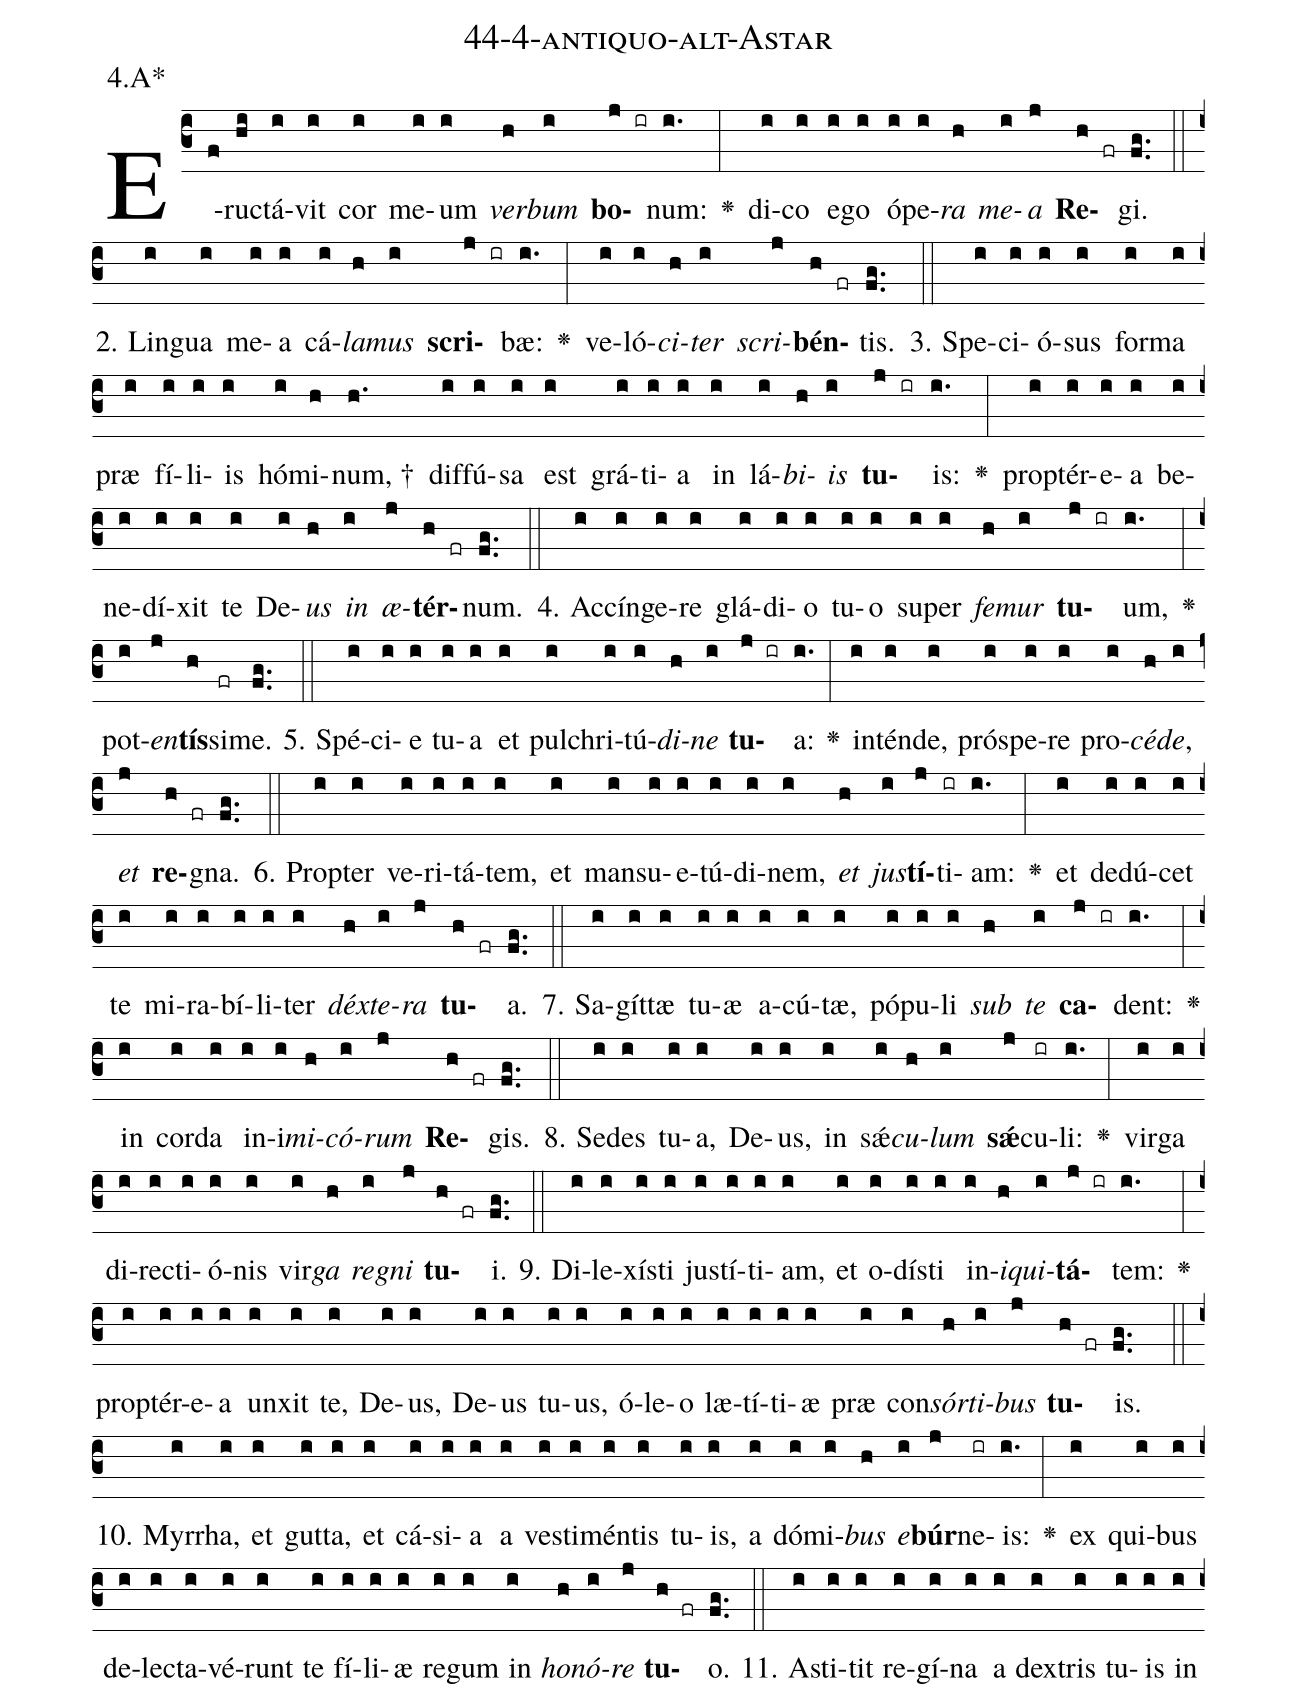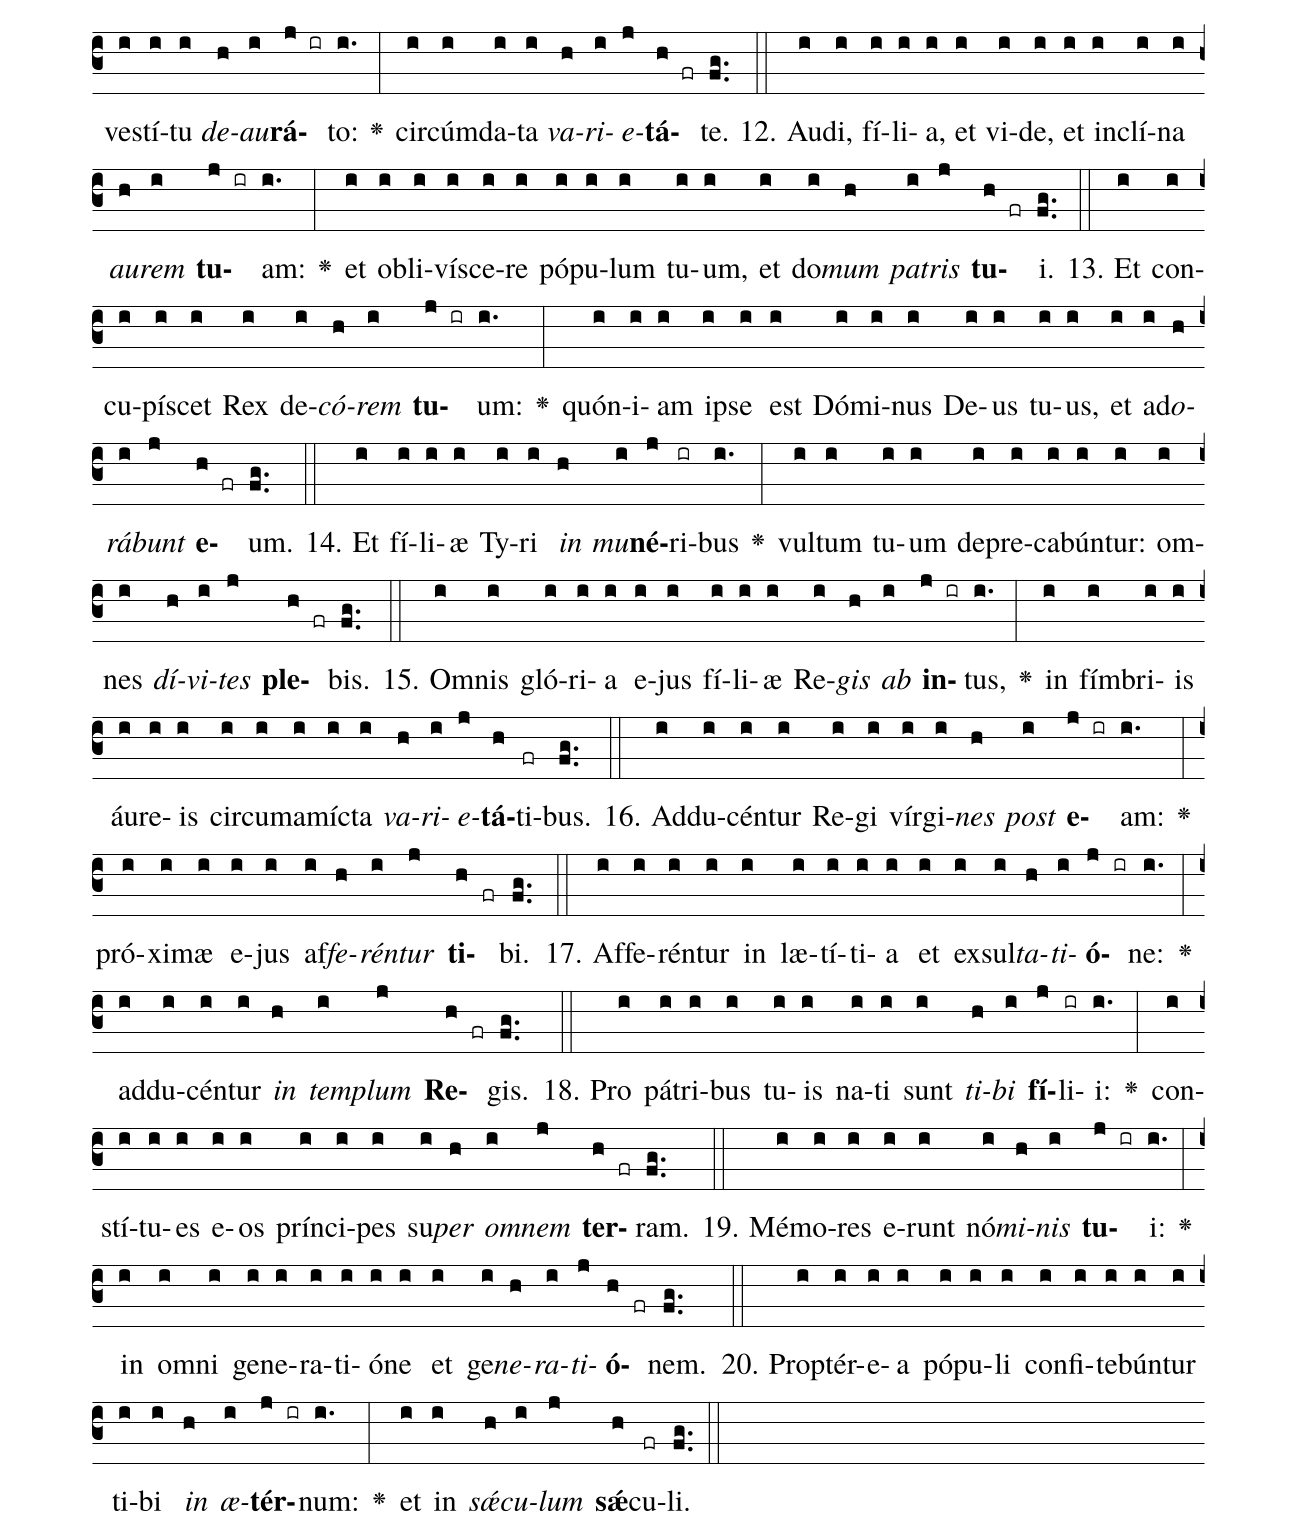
name: 44-4-antiquo-alt-Astar;
annotation: 4.A*;
%%
(c3)E(f)ruc(hi)tá(i)vit(i) cor(i) me(i)um(i) <i>ver</i>(h)<i>bum</i>(i) <b>bo</b>(j ir)num:(i.) <v>\greheightstar</v>(:) di(i)co(i) e(i)go(i) ó(i)pe(i)<i>ra</i>(h) <i>me</i>(i)<i>a</i>(j) <b>Re</b>(h fr)gi.(fg..) (::)
2. Lin(i)gua(i) me(i)a(i) cá(i)<i>la</i>(h)<i>mus</i>(i) <b>scri</b>(j ir)bæ:(i.) <v>\greheightstar</v>(:) ve(i)ló(i)<i>ci</i>(h)<i>ter</i>(i) <i>scri</i>(j)<b>bén</b>(h fr)tis.(fg..) (::)
3. Spe(i)ci(i)ó(i)sus(i) for(i)ma(i) præ(i) fí(i)li(i)is(i) hó(i)mi(h)num, †(h.) dif(i)fú(i)sa(i) est(i) grá(i)ti(i)a(i) in(i) lá(i)<i>bi</i>(h)<i>is</i>(i) <b>tu</b>(j ir)is:(i.) <v>\greheightstar</v>(:) prop(i)tér(i)e(i)a(i) be(i)ne(i)dí(i)xit(i) te(i) De(i)<i>us</i>(h) <i>in</i>(i) <i>æ</i>(j)<b>tér</b>(h fr)num.(fg..) (::)
4. Ac(i)cín(i)ge(i)re(i) glá(i)di(i)o(i) tu(i)o(i) su(i)per(i) <i>fe</i>(h)<i>mur</i>(i) <b>tu</b>(j ir)um,(i.) <v>\greheightstar</v>(:) pot(i)<i>en</i>(j)<b>tís</b>(h)si(fr)me.(fg..) (::)
5. Spé(i)ci(i)e(i) tu(i)a(i) et(i) pul(i)chri(i)tú(i)<i>di</i>(h)<i>ne</i>(i) <b>tu</b>(j ir)a:(i.) <v>\greheightstar</v>(:) in(i)tén(i)de,(i) pró(i)spe(i)re(i) pro(i)<i>cé</i>(h)<i>de</i>,(i) <i>et</i>(j) <b>re</b>(h fr)gna.(fg..) (::)
6. Prop(i)ter(i) ve(i)ri(i)tá(i)tem,(i) et(i) man(i)su(i)e(i)tú(i)di(i)nem,(i) <i>et</i>(h) <i>jus</i>(i)<b>tí</b>(j)ti(ir)am:(i.) <v>\greheightstar</v>(:) et(i) de(i)dú(i)cet(i) te(i) mi(i)ra(i)bí(i)li(i)ter(i) <i>déx</i>(h)<i>te</i>(i)<i>ra</i>(j) <b>tu</b>(h fr)a.(fg..) (::)
7. Sa(i)gít(i)tæ(i) tu(i)æ(i) a(i)cú(i)tæ,(i) pó(i)pu(i)li(i) <i>sub</i>(h) <i>te</i>(i) <b>ca</b>(j ir)dent:(i.) <v>\greheightstar</v>(:) in(i) cor(i)da(i) in(i)i(i)<i>mi</i>(h)<i>có</i>(i)<i>rum</i>(j) <b>Re</b>(h fr)gis.(fg..) (::)
8. Se(i)des(i) tu(i)a,(i) De(i)us,(i) in(i) sǽ(i)<i>cu</i>(h)<i>lum</i>(i) <b>sǽ</b>(j)cu(ir)li:(i.) <v>\greheightstar</v>(:) vir(i)ga(i) di(i)rec(i)ti(i)ó(i)nis(i) vir(i)<i>ga</i>(h) <i>re</i>(i)<i>gni</i>(j) <b>tu</b>(h fr)i.(fg..) (::)
9. Di(i)le(i)xís(i)ti(i) jus(i)tí(i)ti(i)am,(i) et(i) o(i)dís(i)ti(i) in(i)<i>i</i>(h)<i>qui</i>(i)<b>tá</b>(j ir)tem:(i.) <v>\greheightstar</v>(:) prop(i)tér(i)e(i)a(i) un(i)xit(i) te,(i) De(i)us,(i) De(i)us(i) tu(i)us,(i) ó(i)le(i)o(i) læ(i)tí(i)ti(i)æ(i) præ(i) con(i)<i>sór</i>(h)<i>ti</i>(i)<i>bus</i>(j) <b>tu</b>(h fr)is.(fg..) (::)
10. Myr(i)rha,(i) et(i) gut(i)ta,(i) et(i) cá(i)si(i)a(i) a(i) ves(i)ti(i)mén(i)tis(i) tu(i)is,(i) a(i) dó(i)mi(i)<i>bus</i>(h) <i>e</i>(i)<b>búr</b>(j)ne(ir)is:(i.) <v>\greheightstar</v>(:) ex(i) qui(i)bus(i) de(i)lec(i)ta(i)vé(i)runt(i) te(i) fí(i)li(i)æ(i) re(i)gum(i) in(i) <i>ho</i>(h)<i>nó</i>(i)<i>re</i>(j) <b>tu</b>(h fr)o.(fg..) (::)
11. A(i)sti(i)tit(i) re(i)gí(i)na(i) a(i) dex(i)tris(i) tu(i)is(i) in(i) ves(i)tí(i)tu(i) <i>de</i>(h)<i>au</i>(i)<b>rá</b>(j ir)to:(i.) <v>\greheightstar</v>(:) cir(i)cúm(i)da(i)ta(i) <i>va</i>(h)<i>ri</i>(i)<i>e</i>(j)<b>tá</b>(h fr)te.(fg..) (::)
12. Au(i)di,(i) fí(i)li(i)a,(i) et(i) vi(i)de,(i) et(i) in(i)clí(i)na(i) <i>au</i>(h)<i>rem</i>(i) <b>tu</b>(j ir)am:(i.) <v>\greheightstar</v>(:) et(i) ob(i)li(i)ví(i)sce(i)re(i) pó(i)pu(i)lum(i) tu(i)um,(i) et(i) do(i)<i>mum</i>(h) <i>pa</i>(i)<i>tris</i>(j) <b>tu</b>(h fr)i.(fg..) (::)
13. Et(i) con(i)cu(i)pí(i)scet(i) Rex(i) de(i)<i>có</i>(h)<i>rem</i>(i) <b>tu</b>(j ir)um:(i.) <v>\greheightstar</v>(:) quón(i)i(i)am(i) ip(i)se(i) est(i) Dó(i)mi(i)nus(i) De(i)us(i) tu(i)us,(i) et(i) ad(i)<i>o</i>(h)<i>rá</i>(i)<i>bunt</i>(j) <b>e</b>(h fr)um.(fg..) (::)
14. Et(i) fí(i)li(i)æ(i) Ty(i)ri(i) <i>in</i>(h) <i>mu</i>(i)<b>né</b>(j)ri(ir)bus(i.) <v>\greheightstar</v>(:) vul(i)tum(i) tu(i)um(i) de(i)pre(i)ca(i)bún(i)tur:(i) om(i)nes(i) <i>dí</i>(h)<i>vi</i>(i)<i>tes</i>(j) <b>ple</b>(h fr)bis.(fg..) (::)
15. Om(i)nis(i) gló(i)ri(i)a(i) e(i)jus(i) fí(i)li(i)æ(i) Re(i)<i>gis</i>(h) <i>ab</i>(i) <b>in</b>(j ir)tus,(i.) <v>\greheightstar</v>(:) in(i) fím(i)bri(i)is(i) áu(i)re(i)is(i) cir(i)cum(i)a(i)míc(i)ta(i) <i>va</i>(h)<i>ri</i>(i)<i>e</i>(j)<b>tá</b>(h)ti(fr)bus.(fg..) (::)
16. Ad(i)du(i)cén(i)tur(i) Re(i)gi(i) vír(i)gi(i)<i>nes</i>(h) <i>post</i>(i) <b>e</b>(j ir)am:(i.) <v>\greheightstar</v>(:) pró(i)xi(i)mæ(i) e(i)jus(i) af(i)<i>fe</i>(h)<i>rén</i>(i)<i>tur</i>(j) <b>ti</b>(h fr)bi.(fg..) (::)
17. Af(i)fe(i)rén(i)tur(i) in(i) læ(i)tí(i)ti(i)a(i) et(i) ex(i)sul(i)<i>ta</i>(h)<i>ti</i>(i)<b>ó</b>(j ir)ne:(i.) <v>\greheightstar</v>(:) ad(i)du(i)cén(i)tur(i) <i>in</i>(h) <i>tem</i>(i)<i>plum</i>(j) <b>Re</b>(h fr)gis.(fg..) (::)
18. Pro(i) pá(i)tri(i)bus(i) tu(i)is(i) na(i)ti(i) sunt(i) <i>ti</i>(h)<i>bi</i>(i) <b>fí</b>(j)li(ir)i:(i.) <v>\greheightstar</v>(:) con(i)stí(i)tu(i)es(i) e(i)os(i) prín(i)ci(i)pes(i) su(i)<i>per</i>(h) <i>om</i>(i)<i>nem</i>(j) <b>ter</b>(h fr)ram.(fg..) (::)
19. Mé(i)mo(i)res(i) e(i)runt(i) nó(i)<i>mi</i>(h)<i>nis</i>(i) <b>tu</b>(j ir)i:(i.) <v>\greheightstar</v>(:) in(i) om(i)ni(i) ge(i)ne(i)ra(i)ti(i)ó(i)ne(i) et(i) ge(i)<i>ne</i>(h)<i>ra</i>(i)<i>ti</i>(j)<b>ó</b>(h fr)nem.(fg..) (::)
20. Prop(i)tér(i)e(i)a(i) pó(i)pu(i)li(i) con(i)fi(i)te(i)bún(i)tur(i) ti(i)bi(i) <i>in</i>(h) <i>æ</i>(i)<b>tér</b>(j ir)num:(i.) <v>\greheightstar</v>(:) et(i) in(i) <i>sǽ</i>(h)<i>cu</i>(i)<i>lum</i>(j) <b>sǽ</b>(h)cu(fr)li.(fg..) (::)
